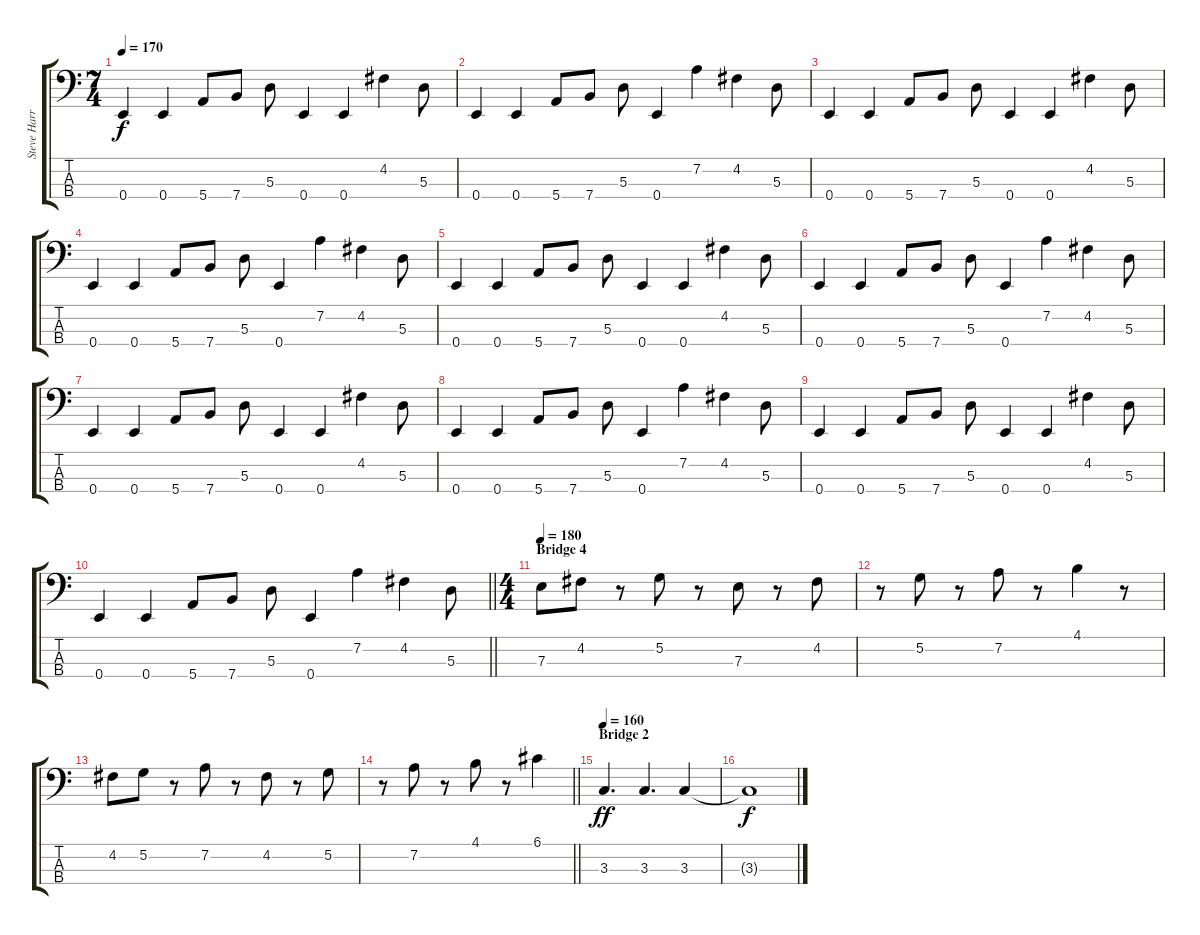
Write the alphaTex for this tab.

\track ("Steve Harris" "Steve Harr") {instrument electricbassfinger}
\staff {score tabs}
\tuning (G2 D2 A1 E1) {hide}
\ts (7 4)
\tempo 170
\clef f4
\ks c
0.4.4{dy f} 0.4.4 5.4.8 7.4.8 5.3.8 0.4.4 0.4.4 4.2.4 5.3.8 |
0.4.4 0.4.4 5.4.8 7.4.8 5.3.8 0.4.4 7.2.4 4.2.4 5.3.8 |
0.4.4 0.4.4 5.4.8 7.4.8 5.3.8 0.4.4 0.4.4 4.2.4 5.3.8 |
0.4.4 0.4.4 5.4.8 7.4.8 5.3.8 0.4.4 7.2.4 4.2.4 5.3.8 |
0.4.4 0.4.4 5.4.8 7.4.8 5.3.8 0.4.4 0.4.4 4.2.4 5.3.8 |
0.4.4 0.4.4 5.4.8 7.4.8 5.3.8 0.4.4 7.2.4 4.2.4 5.3.8 |
0.4.4 0.4.4 5.4.8 7.4.8 5.3.8 0.4.4 0.4.4 4.2.4 5.3.8 |
0.4.4 0.4.4 5.4.8 7.4.8 5.3.8 0.4.4 7.2.4 4.2.4 5.3.8 |
0.4.4 0.4.4 5.4.8 7.4.8 5.3.8 0.4.4 0.4.4 4.2.4 5.3.8 |
\barLineRight lightlight
0.4.4 0.4.4 5.4.8 7.4.8 5.3.8 0.4.4 7.2.4 4.2.4 5.3.8 |
\ts (4 4)
\section ("" "Bridge 4")
\tempo 180
7.3.8 4.2.8 r.8 5.2.8 r.8 7.3.8 r.8 4.2.8 |
r.8 5.2.8 r.8 7.2.8 r.8 4.1.4 r.8 |
4.2.8 5.2.8 r.8 7.2.8 r.8 4.2.8 r.8 5.2.8 |
\barLineRight lightlight
r.8 7.2.8 r.8 4.1.8 r.8 6.1.4 |
\section ("" "Bridge 2")
\tempo 160
3.3.4{d dy ff} 3.3.4{d} 3.3.4 |
3.3{t}.1{dy f}
